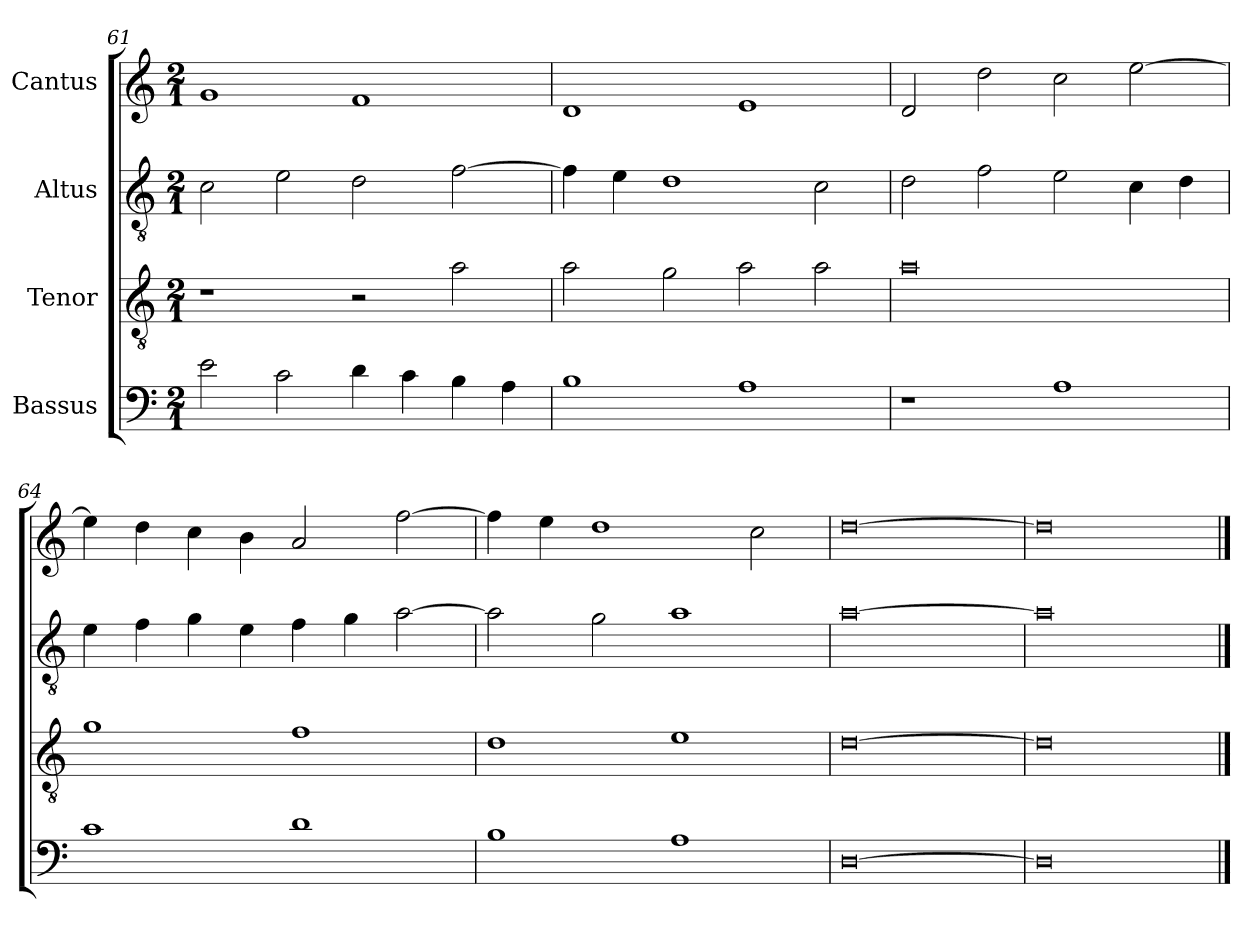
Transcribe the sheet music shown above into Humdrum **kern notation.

**kern	**kern	**kern	**kern
*part4	*part3	*part2	*part1
*staff4	*staff3	*staff2	*staff1
*I"Bassus	*I"Tenor	*I"Altus	*I"Cantus
*clefF4	*clefGv2	*clefGv2	*clefG2
*	*ITrd7c12	*ITrd7c12	*
*k[]	*k[]	*k[]	*k[]
*C:	*C:	*C:	*C:
*M2/1	*M2/1	*M2/1	*M2/1
=61	=61	=61	=61
2ei\	1r	2Ci\	1gi
2ci\	.	2Ei\	.
4di\	2r	2Di\	1fi
4ci\	.	.	.
4Bi\	2Ai\	[>2Fi\	.
4Ai\	.	.	.
=62	=62	=62	=62
1Bi	2Ai\	4Fi\]	1di
.	.	4Ei\	.
.	2Gi\	1Di	.
1Ai	2Ai\	.	1ei
.	2Ai\	2Ci\	.
!!LO:LB:g=z
=63	=63	=63	=63
1r	0Ai	2Di\	2di/
.	.	2Fi\	2ddi\
1Ai	.	2Ei\	2cci\
.	.	4Ci\	[>2eei\
.	.	4Di\	.
=64	=64	=64	=64
1ci	1Gi	4Ei\	4eei\]
.	.	4Fi\	4ddi\
.	.	4Gi\	4cci\
.	.	4Ei\	4bi\
1di	1Fi	4Fi\	2ai/
.	.	4Gi\	.
.	.	[>2Ai\	[>2ffi\
=65	=65	=65	=65
1Bi	1Di	2Ai\]	4ffi\]
.	.	.	4eei\
.	.	2Gi\	1ddi
1Ai	1Ei	1Ai	.
.	.	.	2cci\
=66	=66	=66	=66
[>0Di	[>0Di	[>0Ai	[>0ddi
=67	=67	=67	=67
0Di]	0Di]	0Ai]	0ddi]
==	==	==	==
*-	*-	*-	*-
